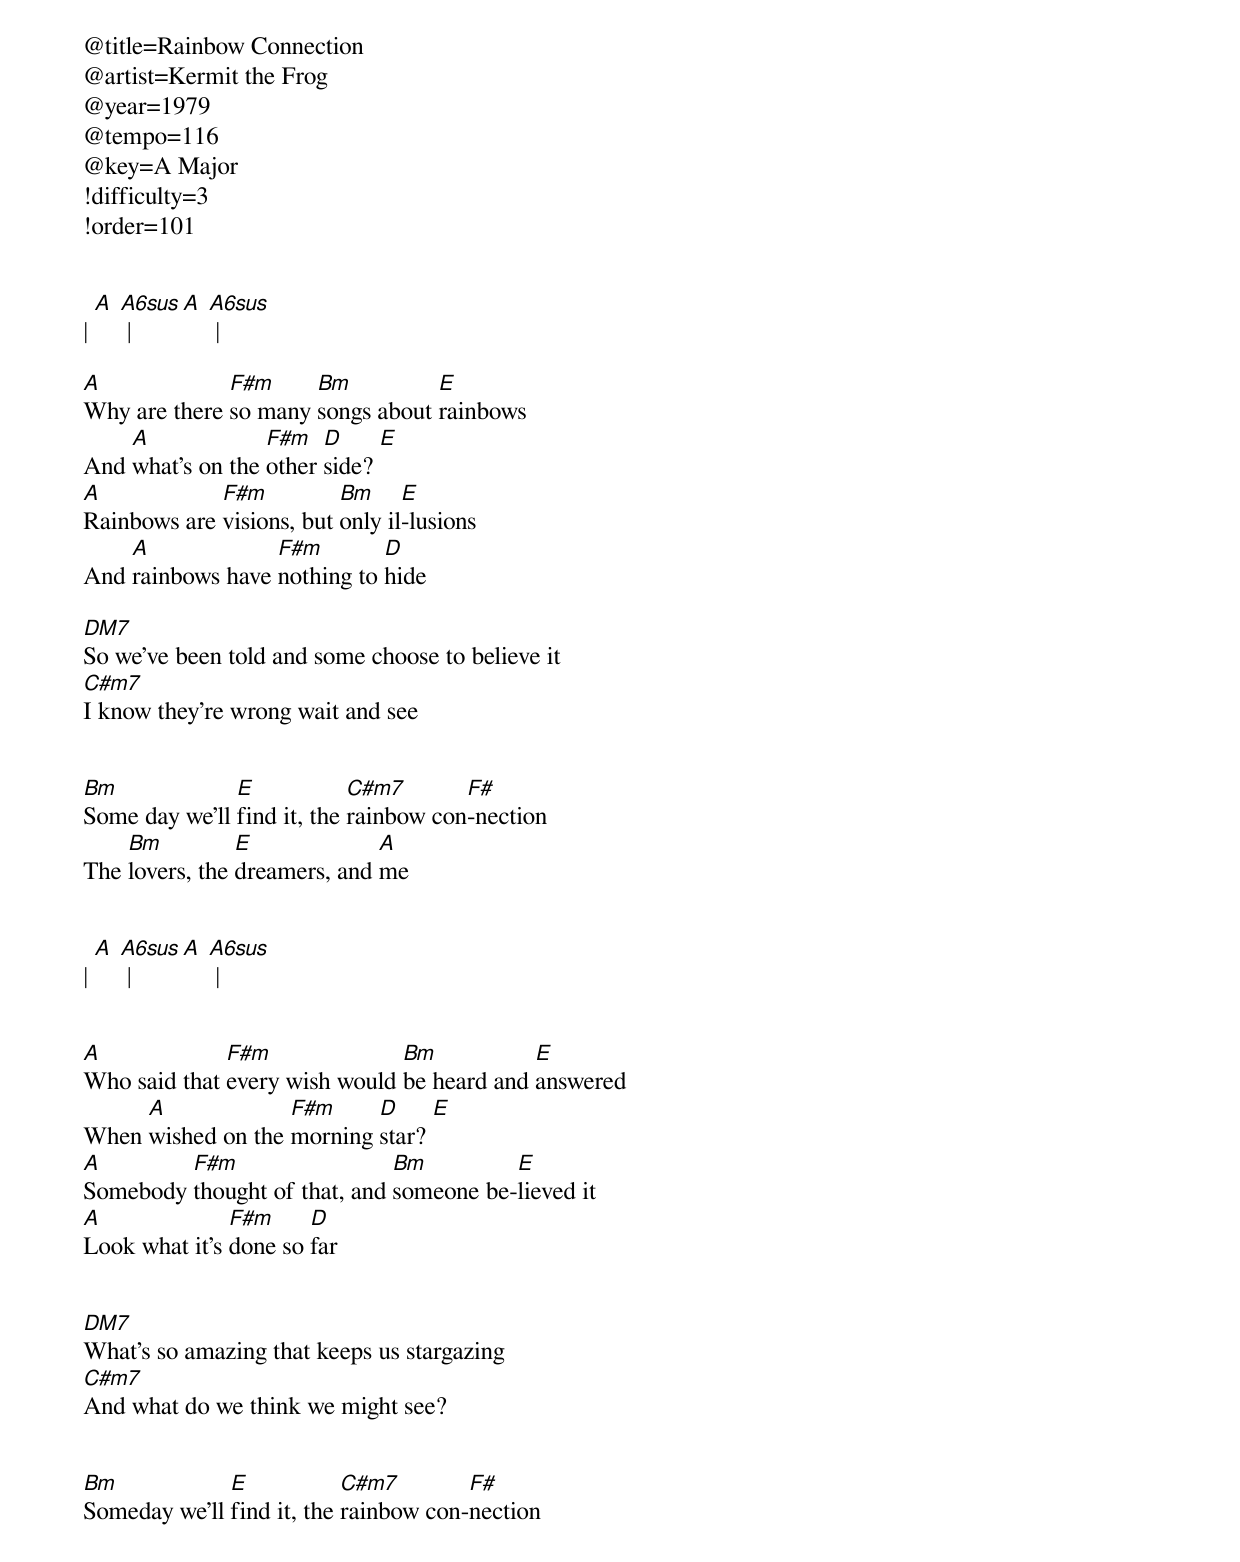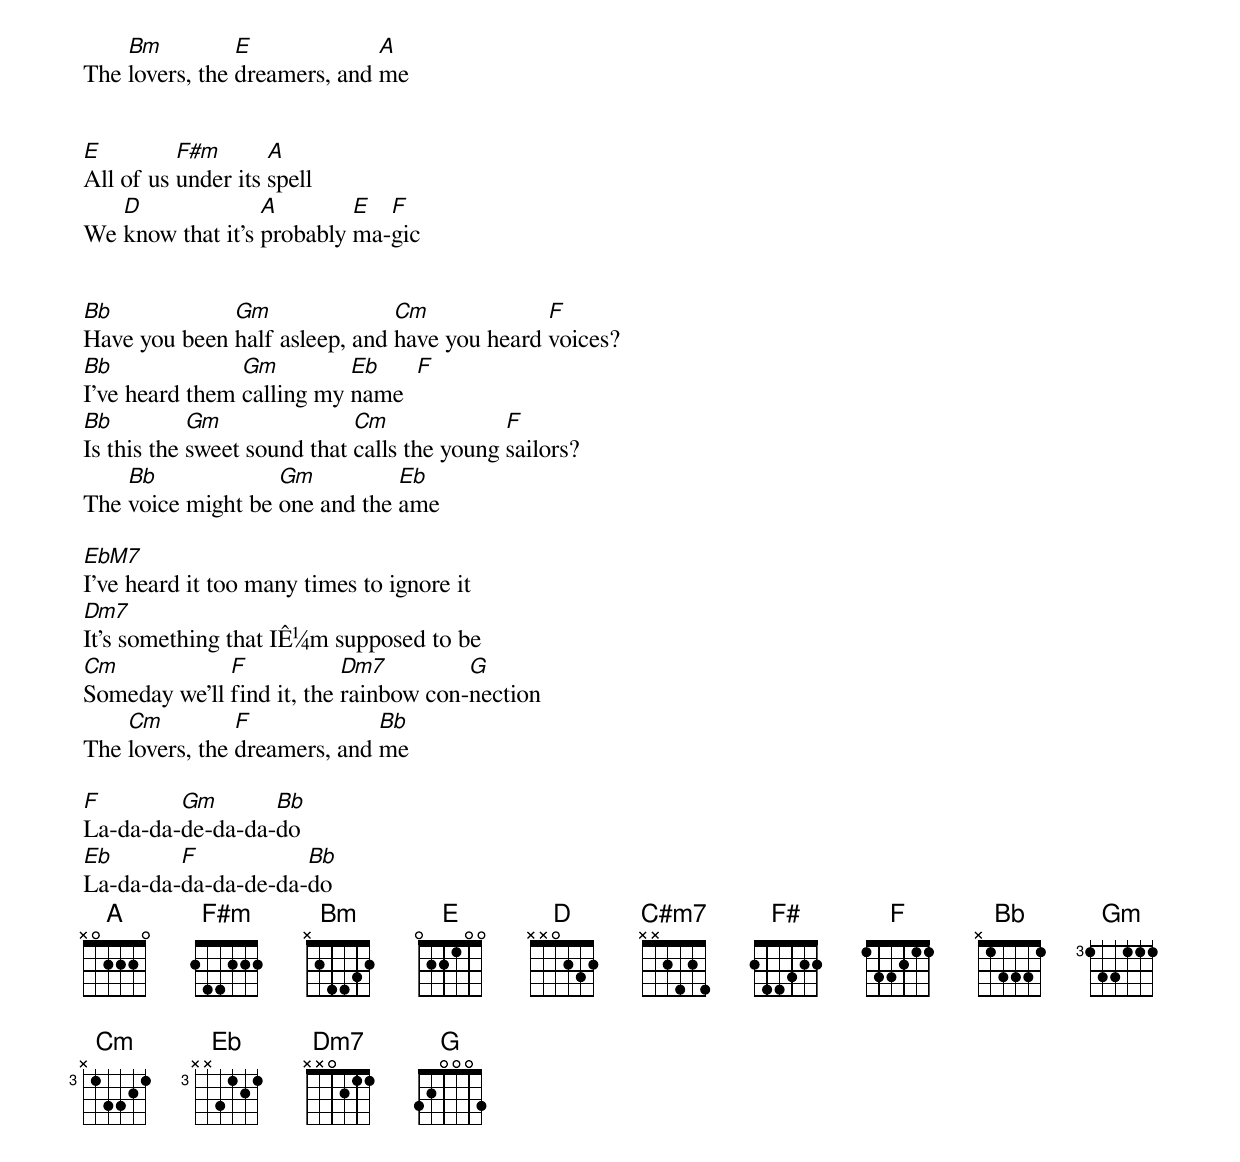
@title=Rainbow Connection
@artist=Kermit the Frog
@year=1979
@tempo=116
@key=A Major
!difficulty=3
!order=101


| [A] [A6sus] | [A] [A6sus] |

[A]Why are there [F#m]so many [Bm]songs about [E]rainbows
And [A]what's on the [F#m]other [D]side? [E]
[A]Rainbows are [F#m]visions, but [Bm]only il[E]-lusions
And [A]rainbows have [F#m]nothing to [D]hide

[DM7]So we've been told and some choose to believe it
[C#m7]I know they're wrong wait and see


[Bm]Some day we'll [E]find it, the [C#m7]rainbow con[F#]-nection
The [Bm]lovers, the [E]dreamers, and [A]me


| [A] [A6sus] | [A] [A6sus] |


[A]Who said that [F#m]every wish would [Bm]be heard and [E]answered
When [A]wished on the [F#m]morning [D]star? [E]
[A]Somebody [F#m]thought of that, and [Bm]someone be-[E]lieved it
[A]Look what it's [F#m]done so [D]far


[DM7]What's so amazing that keeps us stargazing
[C#m7]And what do we think we might see?


[Bm]Someday we'll [E]find it, the [C#m7]rainbow con-[F#]nection
The [Bm]lovers, the [E]dreamers, and [A]me


[E]All of us [F#m]under its [A]spell
We [D]know that it's [A]probably [E]ma-[F]gic


[Bb]Have you been [Gm]half asleep, and [Cm]have you heard [F]voices?
[Bb]I've heard them [Gm]calling my [Eb]name  [F]
[Bb]Is this the [Gm]sweet sound that [Cm]calls the young [F]sailors?
The [Bb]voice might be [Gm]one and the [Eb]ame

[EbM7]I've heard it too many times to ignore it
[Dm7]It's something that IÊ¼m supposed to be
[Cm]Someday we'll [F]find it, the [Dm7]rainbow con-[G]nection
The [Cm]lovers, the [F]dreamers, and [Bb]me

[F]La-da-da-[Gm]de-da-da-[Bb]do
[Eb]La-da-da-[F]da-da-de-da-[Bb]do
